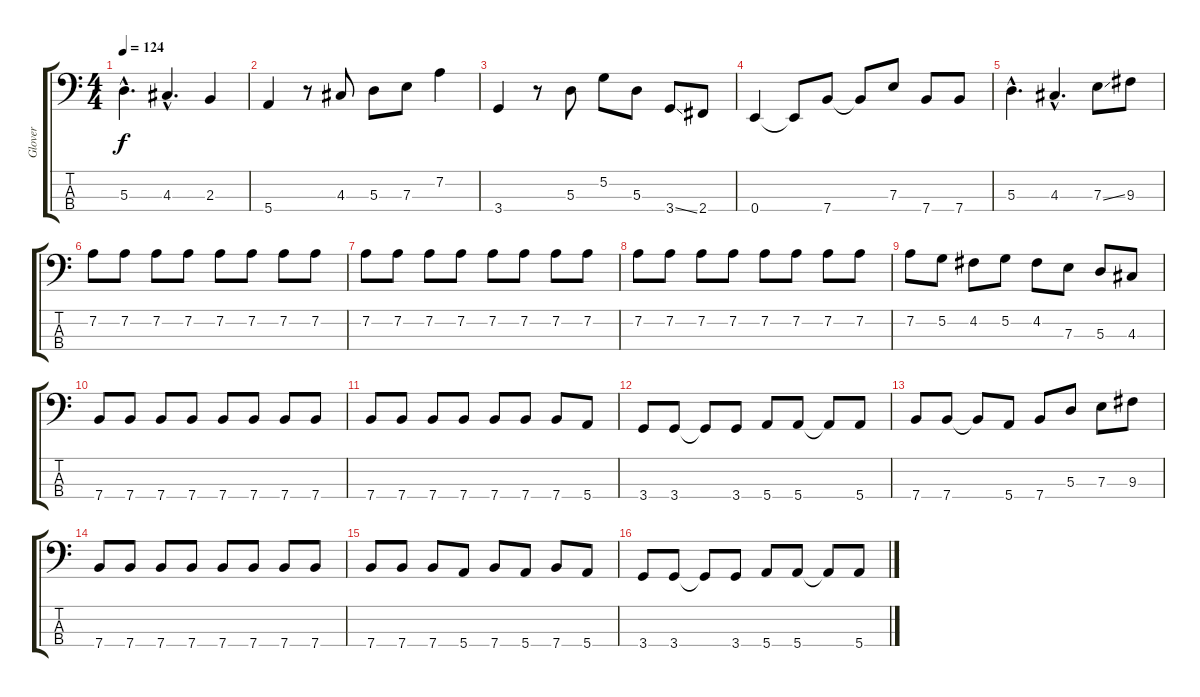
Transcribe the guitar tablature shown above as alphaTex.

\track ("Glover" "Glover") {instrument electricbassfinger}
\staff {score tabs}
\tuning (G2 D2 A1 E1) {hide}
\ts (4 4)
\tempo 124
\clef f4
\ks c
5.3{hac}.4{d dy f} 4.3{hac}.4{d} 2.3.4 |
5.4.4 r.8 4.3.8 5.3.8 7.3.8 7.2.4 |
3.4.4 r.8 5.3.8 5.2.8 5.3.8 3.4{ss}.8 2.4.8 |
0.4.4 0.4{t}.8 7.4.8 7.4{t}.8 7.3.8 7.4.8 7.4.8 |
5.3{hac}.4{d} 4.3{hac}.4{d} 7.3{ss}.8 9.3.8 |
7.2.8 7.2.8 7.2.8 7.2.8 7.2.8 7.2.8 7.2.8 7.2.8 |
7.2.8 7.2.8 7.2.8 7.2.8 7.2.8 7.2.8 7.2.8 7.2.8 |
7.2.8 7.2.8 7.2.8 7.2.8 7.2.8 7.2.8 7.2.8 7.2.8 |
7.2.8 5.2.8 4.2.8 5.2.8 4.2.8 7.3.8 5.3.8 4.3.8 |
7.4.8 7.4.8 7.4.8 7.4.8 7.4.8 7.4.8 7.4.8 7.4.8 |
7.4.8 7.4.8 7.4.8 7.4.8 7.4.8 7.4.8 7.4.8 5.4.8 |
3.4.8 3.4.8 3.4{t}.8 3.4.8 5.4.8 5.4.8 5.4{t}.8 5.4.8 |
7.4.8 7.4.8 7.4{t}.8 5.4.8 7.4.8 5.3.8 7.3.8 9.3.8 |
7.4.8 7.4.8 7.4.8 7.4.8 7.4.8 7.4.8 7.4.8 7.4.8 |
7.4.8 7.4.8 7.4.8 5.4.8 7.4.8 5.4.8 7.4.8 5.4.8 |
3.4.8 3.4.8 3.4{t}.8 3.4.8 5.4.8 5.4.8 5.4{t}.8 5.4.8
